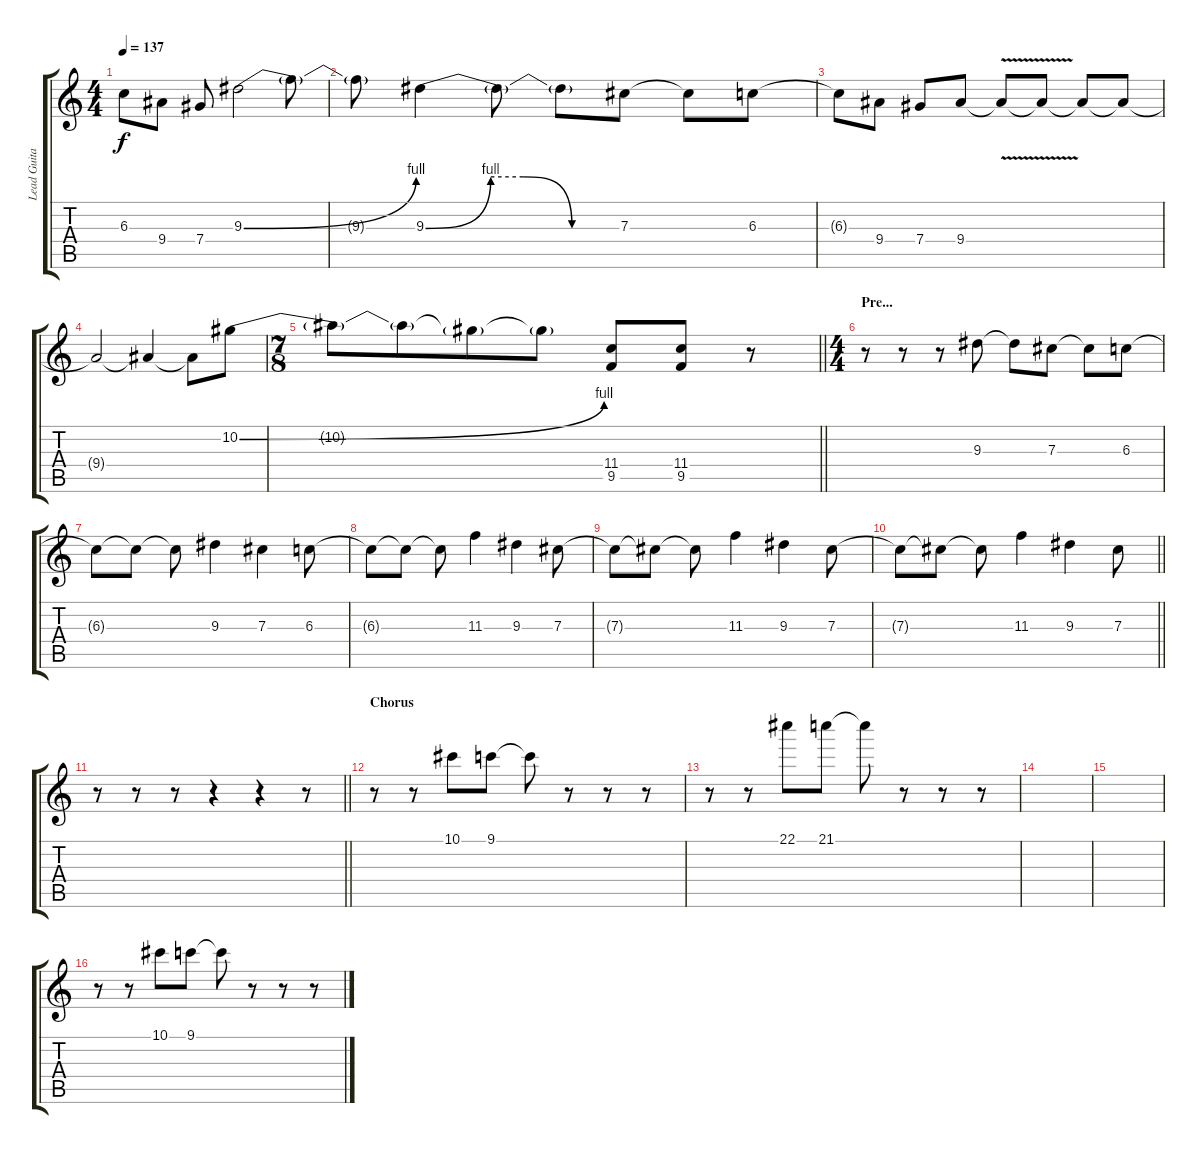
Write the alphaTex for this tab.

\track ("Lead Guitar" "Lead Guita") {instrument electricguitarclean}
\staff {score tabs}
\tuning (Eb4 Bb3 Gb3 Db3 Ab2 Eb2) {hide}
\ts (4 4)
\tempo 137
\clef g2
\ks c
6.3{t}.8{dy f} 9.4.8 7.4.8 9.3{be (bend 0 0 60 4)}.2 9.3{t}.8 |
9.3{t}.8 9.3{be (custom 0 0 20 4 30 4 45 0 60 0)}.4 9.3{t}.8 9.3{t}.8 7.3.8 7.3{t}.8 6.3.8 |
6.3{t}.8 9.4.8 7.4.8 9.4.8 9.4{v t}.8 9.4{t}.8 9.4{t}.8 9.4{t}.8 |
9.4{t}.2 9.4{t}.4 9.4{t}.8 10.2{be (bend 0 0 60 4)}.8 |
\ts (7 8)
\barLineRight lightlight
10.2{t}.8{volume 16 instrument distortionguitar} 10.2{t}.8 10.2{t}.8 10.2{t}.8 (11.4 9.5).8{volume 16 balance 8} (11.4 9.5).8 r.8 |
\ts (4 4)
\section ("" "Pre...")
r.8{volume 16 instrument electricguitarclean} r.8 r.8 9.3.8 9.3{t}.8 7.3.8 7.3{t}.8 6.3.8 |
6.3{t}.8 6.3{t}.8 6.3{t}.8 9.3.4 7.3.4 6.3.8 |
6.3{t}.8 6.3{t}.8 6.3{t}.8 11.3.4 9.3.4 7.3.8 |
7.3{t}.8 7.3{t}.8 7.3{t}.8 11.3.4 9.3.4 7.3.8 |
\barLineRight lightlight
7.3{t}.8 7.3{t}.8 7.3{t}.8 11.3.4 9.3.4 7.3.8 |
\barLineRight lightlight
r.8 r.8 r.8 r.4 r.4 r.8 |
\section ("" "Chorus")
r.8{volume 12 instrument synthbrass1} r.8 10.1.8 9.1.8 9.1{t}.8 r.8 r.8 r.8 |
r.8 r.8 22.1.8 21.1.8 21.1{t}.8 r.8 r.8 r.8 |
|
|
r.8 r.8 10.1.8 9.1.8 9.1{t}.8 r.8 r.8 r.8
